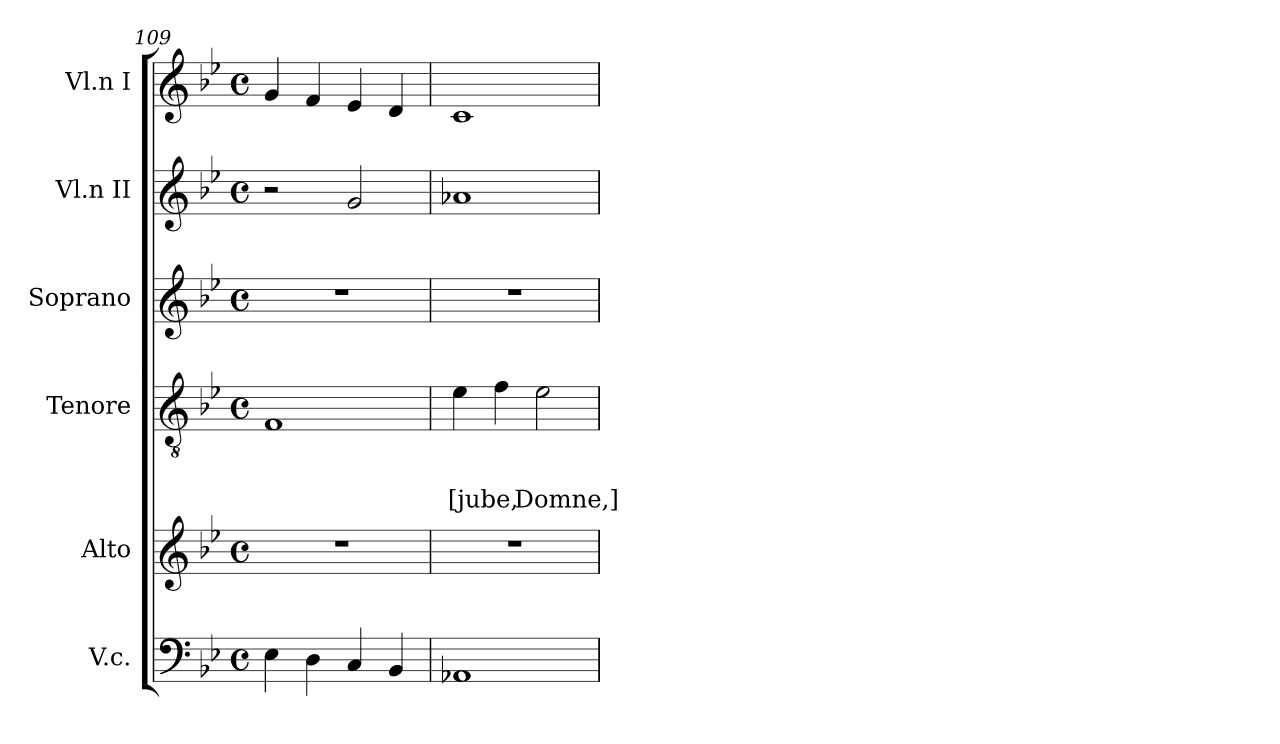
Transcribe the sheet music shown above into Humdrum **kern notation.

**kern	**kern	**kern	**text	**text	**text	**kern	**kern	**kern
*part6	*part5	*part4	*part4	*part4	*part4	*part3	*part2	*part1
*staff6	*staff5	*staff4	*staff4	*staff4	*staff4	*staff3	*staff2	*staff1
*I"V.c.	*I"Alto	*I"Tenore	*	*	*	*I"Soprano	*I"Vl.n II	*I"Vl.n I
*I'V.c.	*I'Alto	*I'Tenore	*	*	*	*I'Soprano	*I'Vl.n II	*I'Vl.n I
*clefF4	*clefG2	*clefGv2	*	*	*	*clefG2	*clefG2	*clefG2
*k[b-e-]	*k[b-e-]	*k[b-e-]	*	*	*	*k[b-e-]	*k[b-e-]	*k[b-e-]
*B-:	*B-:	*B-:	*	*	*	*B-:	*B-:	*B-:
*M4/4	*M4/4	*M4/4	*	*	*	*M4/4	*M4/4	*M4/4
*met(c)	*met(c)	*met(c)	*	*	*	*met(c)	*met(c)	*met(c)
=109	=109	=109	=109	=109	=109	=109	=109	=109
4E-\	1r	1F	.	.	.	1r	2r	4g/
4D\	.	.	.	.	.	.	.	4f/
4C/	.	.	.	.	.	.	2g/	4e-/
4BB-/	.	.	.	.	.	.	.	4d/
=110	=110	=110	=110	=110	=110	=110	=110	=110
!	!	!	!	!	!LO:LY:b	!	!	!
1AA-X	1r	4e-\	.	.	[jube,	1r	1a-X	1c
.	.	4f\	.	.	.	.	.	.
!	!	!	!	!	!LO:LY:b	!	!	!
.	.	2e-\	.	.	Domne,]	.	.	.
=	=	=	=	=	=	=	=	=
*-	*-	*-	*-	*-	*-	*-	*-	*-
